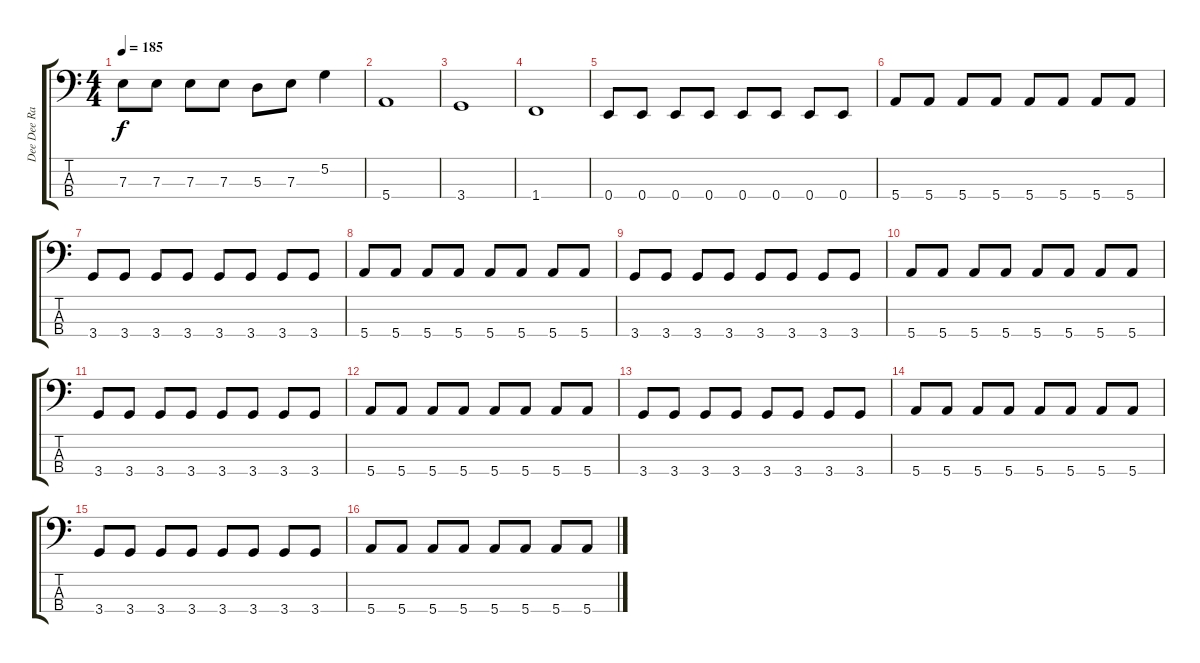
\track ("Dee Dee Ramone" "Dee Dee Ra") {instrument electricbasspick}
\staff {score tabs}
\tuning (G2 D2 A1 E1) {hide}
\ts (4 4)
\tempo 185
\clef f4
\ks c
7.3.8{dy f} 7.3.8 7.3.8 7.3.8 5.3.8 7.3.8 5.2.4 |
5.4.1 |
3.4.1 |
1.4.1 |
0.4.8 0.4.8 0.4.8 0.4.8 0.4.8 0.4.8 0.4.8 0.4.8 |
5.4.8 5.4.8 5.4.8 5.4.8 5.4.8 5.4.8 5.4.8 5.4.8 |
3.4.8 3.4.8 3.4.8 3.4.8 3.4.8 3.4.8 3.4.8 3.4.8 |
5.4.8 5.4.8 5.4.8 5.4.8 5.4.8 5.4.8 5.4.8 5.4.8 |
3.4.8 3.4.8 3.4.8 3.4.8 3.4.8 3.4.8 3.4.8 3.4.8 |
5.4.8 5.4.8 5.4.8 5.4.8 5.4.8 5.4.8 5.4.8 5.4.8 |
3.4.8 3.4.8 3.4.8 3.4.8 3.4.8 3.4.8 3.4.8 3.4.8 |
5.4.8 5.4.8 5.4.8 5.4.8 5.4.8 5.4.8 5.4.8 5.4.8 |
3.4.8 3.4.8 3.4.8 3.4.8 3.4.8 3.4.8 3.4.8 3.4.8 |
5.4.8 5.4.8 5.4.8 5.4.8 5.4.8 5.4.8 5.4.8 5.4.8 |
3.4.8 3.4.8 3.4.8 3.4.8 3.4.8 3.4.8 3.4.8 3.4.8 |
5.4.8 5.4.8 5.4.8 5.4.8 5.4.8 5.4.8 5.4.8 5.4.8
